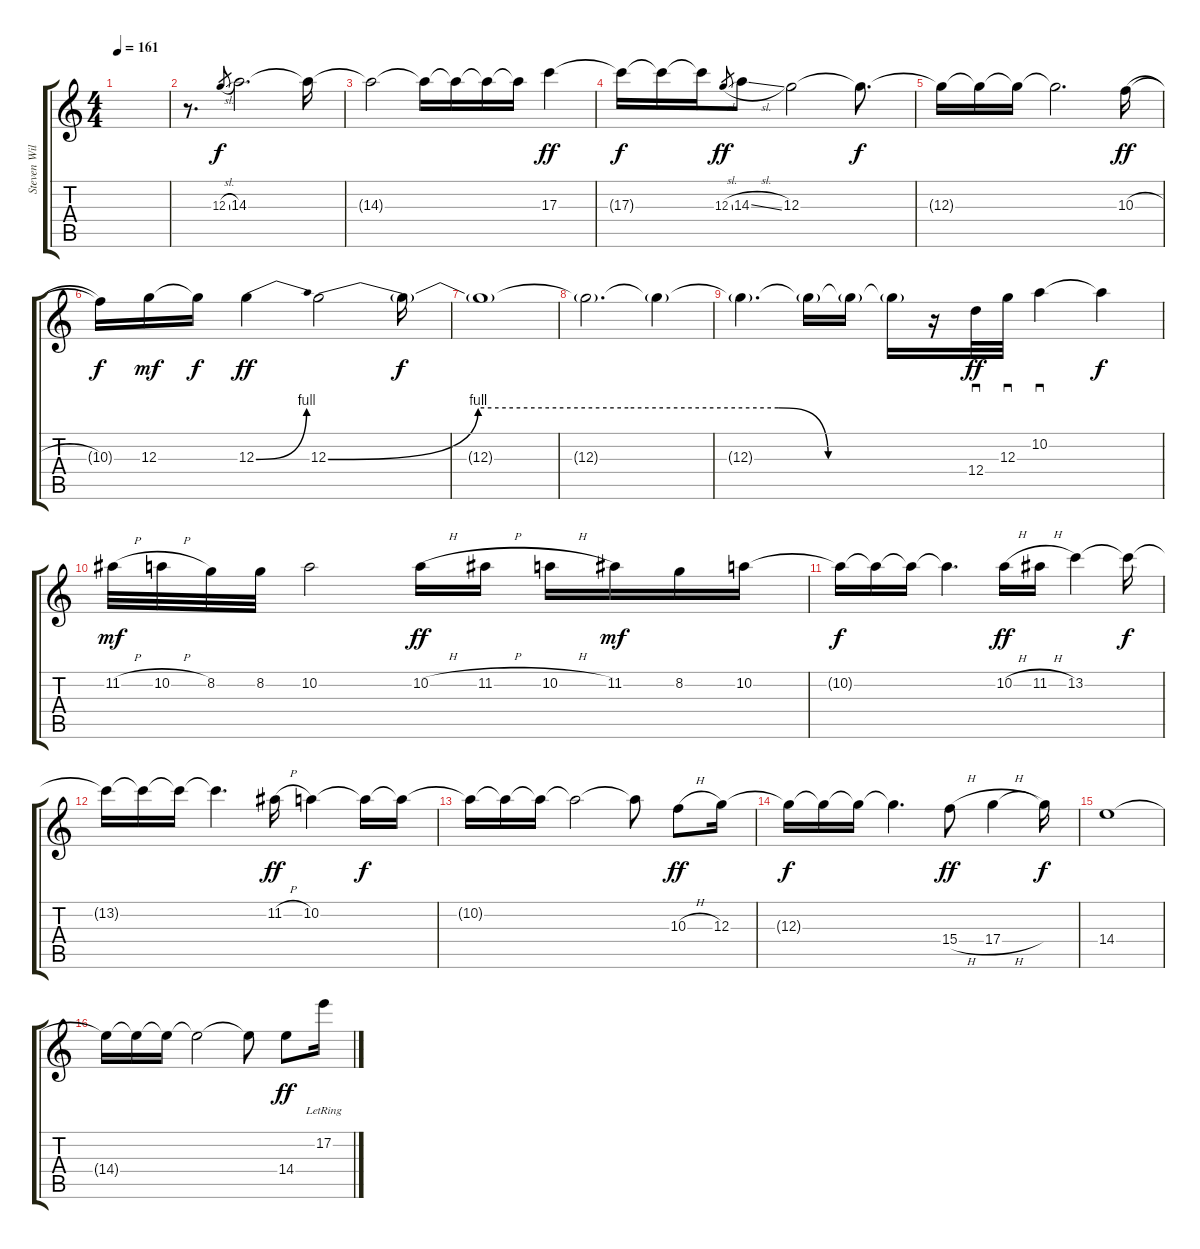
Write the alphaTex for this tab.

\track ("Steven Wilson (Guitar 6)" "Steven Wil") {instrument overdrivenguitar}
\staff {score tabs}
\tuning (E4 B3 G3 D3 A2 D2) {hide}
\ts (4 4)
\tempo 161
\clef g2
\ks c
|
r.8{d} 12.3{sl}.8{gr} 14.3.2{d} 14.3{t}.16{dy f} |
14.3{t}.2 14.3{t}.16 14.3{t}.16 14.3{t}.16 14.3{t}.16 17.3.4{dy ff} |
17.3{t}.16{dy f} 17.3{t}.16 17.3{t}.16 12.3{sl}.8{gr dy ff} 14.3{sl}.8 12.3.2 12.3{t}.8{d dy f} |
12.3{t}.16 12.3{t}.16 12.3{t}.16 12.3{t}.2{d} 10.3{h}.16{dy ff} |
10.3{t}.16{dy f} 12.3.16{dy mf} 12.3{t}.16{dy f} 12.3{be (bend 0 0 60 4)}.4{dy ff} 12.3{be (custom 0 0 15 4 30 4 45 4 50 0 60 0)}.2 12.3{t}.16{dy f} |
12.3{t}.1 |
12.3{t}.2{d} 12.3{t}.4 |
12.3{t}.4{d} 12.3{t}.16 12.3{t}.16 12.3{t}.16 r.16 12.4.32{sd dy ff} 12.3.32{sd} 10.2.4{sd} 10.2{t}.4{dy f} |
11.2{h}.32{dy mf} 10.2{h}.32 8.2.32 8.2.32 10.2.2 10.2{h}.16{dy ff} 11.2{h}.16 10.2{h}.16 11.2.16{dy mf} 8.2.16 10.2.16 |
10.2{t}.16{dy f} 10.2{t}.16 10.2{t}.16 10.2{t}.4{d} 10.2{h}.16{dy ff} 11.2{h}.16 13.2.4 13.2{t}.16{dy f} |
13.2{t}.16 13.2{t}.16 13.2{t}.16 13.2{t}.4{d} 11.2{h}.16{dy ff} 10.2.4 10.2{t}.16{dy f} 10.2{t}.16 |
10.2{t}.16 10.2{t}.16 10.2{t}.16 10.2{t}.2 10.2{t}.8 10.3{h}.8{dy ff} 12.3.16 |
12.3{t}.16{dy f} 12.3{t}.16 12.3{t}.16 12.3{t}.4{d} 15.4{h}.8{dy ff} 17.4{h}.4 17.4{t}.16{dy f} |
14.4.1 |
14.4{t}.16 14.4{t}.16 14.4{t}.16 14.4{t}.2 14.4{t}.8 14.4.8{dy ff} 17.2{lr}.16
